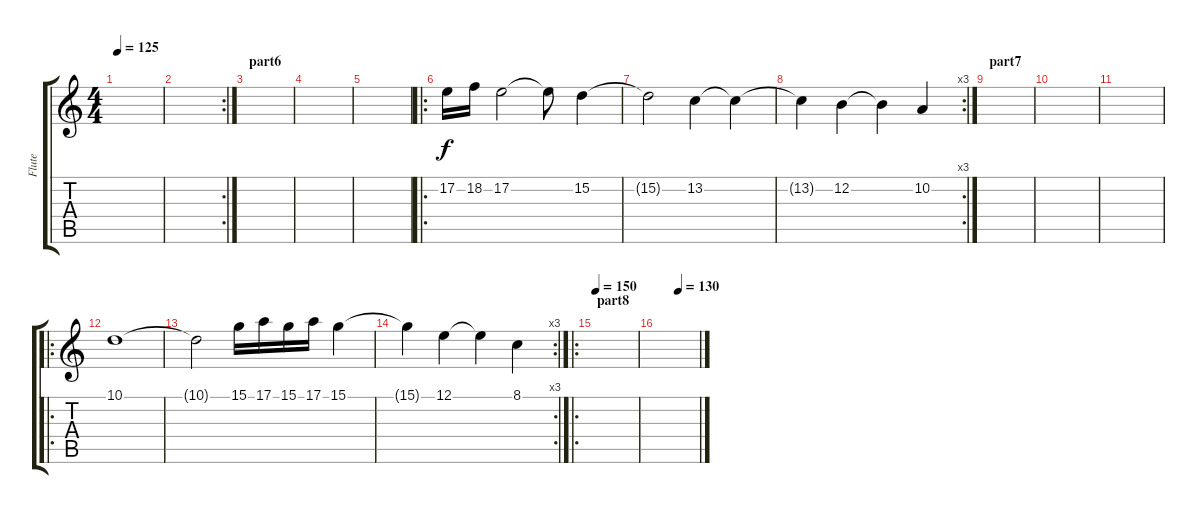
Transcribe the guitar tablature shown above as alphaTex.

\track ("Flute" "Flute") {instrument panflute}
\staff {score tabs}
\tuning (E4 B3 G3 D3 A2 E2) {hide}
\ts (4 4)
\tempo 125
\clef g2
\ks c
|
\rc 2
|
\section ("" "part6")
|
|
|
\ro
17.2.16{instrument panflute} 18.2.16 17.2.2 17.2{t}.8 15.2.4 |
15.2{t}.2 13.2.4 13.2{t}.4 |
\rc 3
13.2{t}.4 12.2.4 12.2{t}.4 10.2.4 |
\section ("" "part7")
|
|
|
\ro
10.1.1 |
10.1{t}.2 15.1.16 17.1.16 15.1.16 17.1.16 15.1.4 |
\rc 3
15.1{t}.4 12.1.4 12.1{t}.4 8.1.4 |
\ro
\section ("" "part8")
\tempo 150
|
\tempo (130 0.5)
